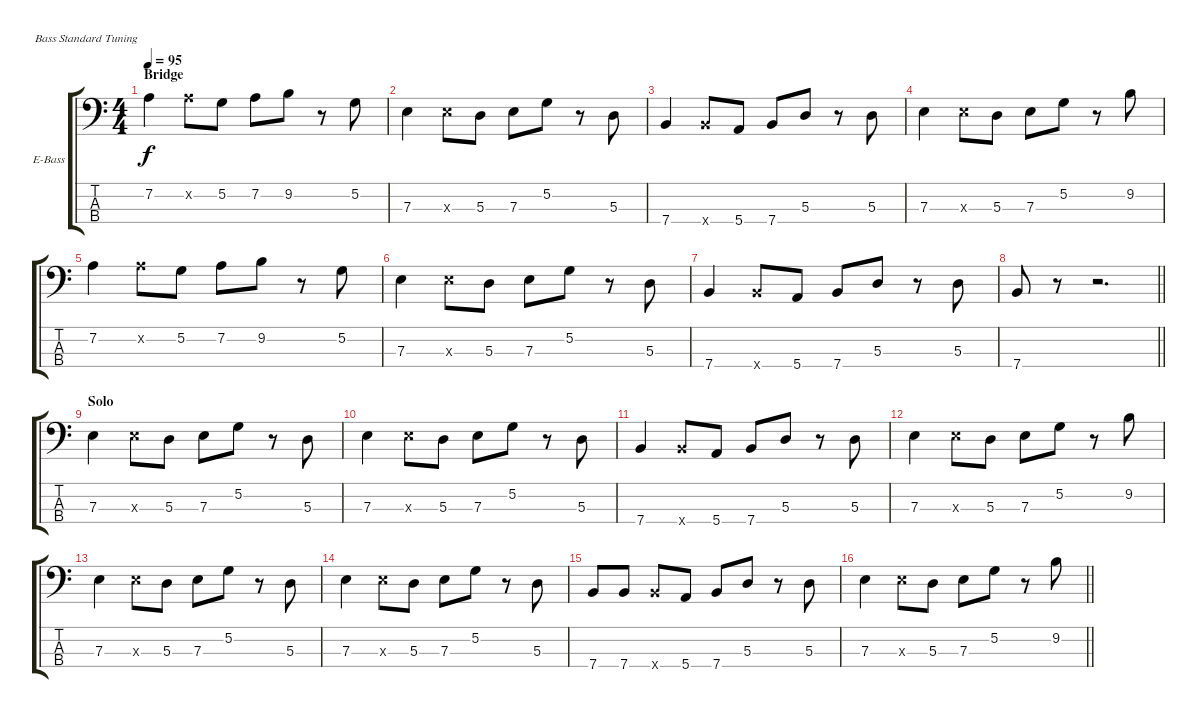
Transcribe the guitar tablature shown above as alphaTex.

\bracketExtendMode groupsimilarinstruments
\firstSystemTrackNameOrientation horizontal
\otherSystemsTrackNameOrientation horizontal
\track ("Bass" "E-Bass") {instrument electricbasspick}
\staff {score tabs}
\tuning (G2 D2 A1 E1)
\ts (4 4)
\section ("" "Bridge")
\tempo 95
\clef f4
\ks c
7.2.4{dy f} 7.2{x}.8 5.2.8 7.2.8 9.2.8 r.8 5.2.8 |
7.3.4 7.3{x}.8 5.3.8 7.3.8 5.2.8 r.8 5.3.8 |
7.4.4 7.4{x}.8 5.4.8 7.4.8 5.3.8 r.8 5.3.8 |
7.3.4 7.3{x}.8 5.3.8 7.3.8 5.2.8 r.8 9.2.8 |
7.2.4 7.2{x}.8 5.2.8 7.2.8 9.2.8 r.8 5.2.8 |
7.3.4 7.3{x}.8 5.3.8 7.3.8 5.2.8 r.8 5.3.8 |
7.4.4 7.4{x}.8 5.4.8 7.4.8 5.3.8 r.8 5.3.8 |
\barLineRight lightlight
7.4.8 r.8 r.2{d} |
\section ("" "Solo")
7.3.4 7.3{x}.8 5.3.8 7.3.8 5.2.8 r.8 5.3.8 |
7.3.4 7.3{x}.8 5.3.8 7.3.8 5.2.8 r.8 5.3.8 |
7.4.4 7.4{x}.8 5.4.8 7.4.8 5.3.8 r.8 5.3.8 |
7.3.4 7.3{x}.8 5.3.8 7.3.8 5.2.8 r.8 9.2.8 |
7.3.4 7.3{x}.8 5.3.8 7.3.8 5.2.8 r.8 5.3.8 |
7.3.4 7.3{x}.8 5.3.8 7.3.8 5.2.8 r.8 5.3.8 |
7.4.8 7.4.8 7.4{x}.8 5.4.8 7.4.8 5.3.8 r.8 5.3.8 |
\barLineRight lightlight
7.3.4 7.3{x}.8 5.3.8 7.3.8 5.2.8 r.8 9.2.8
